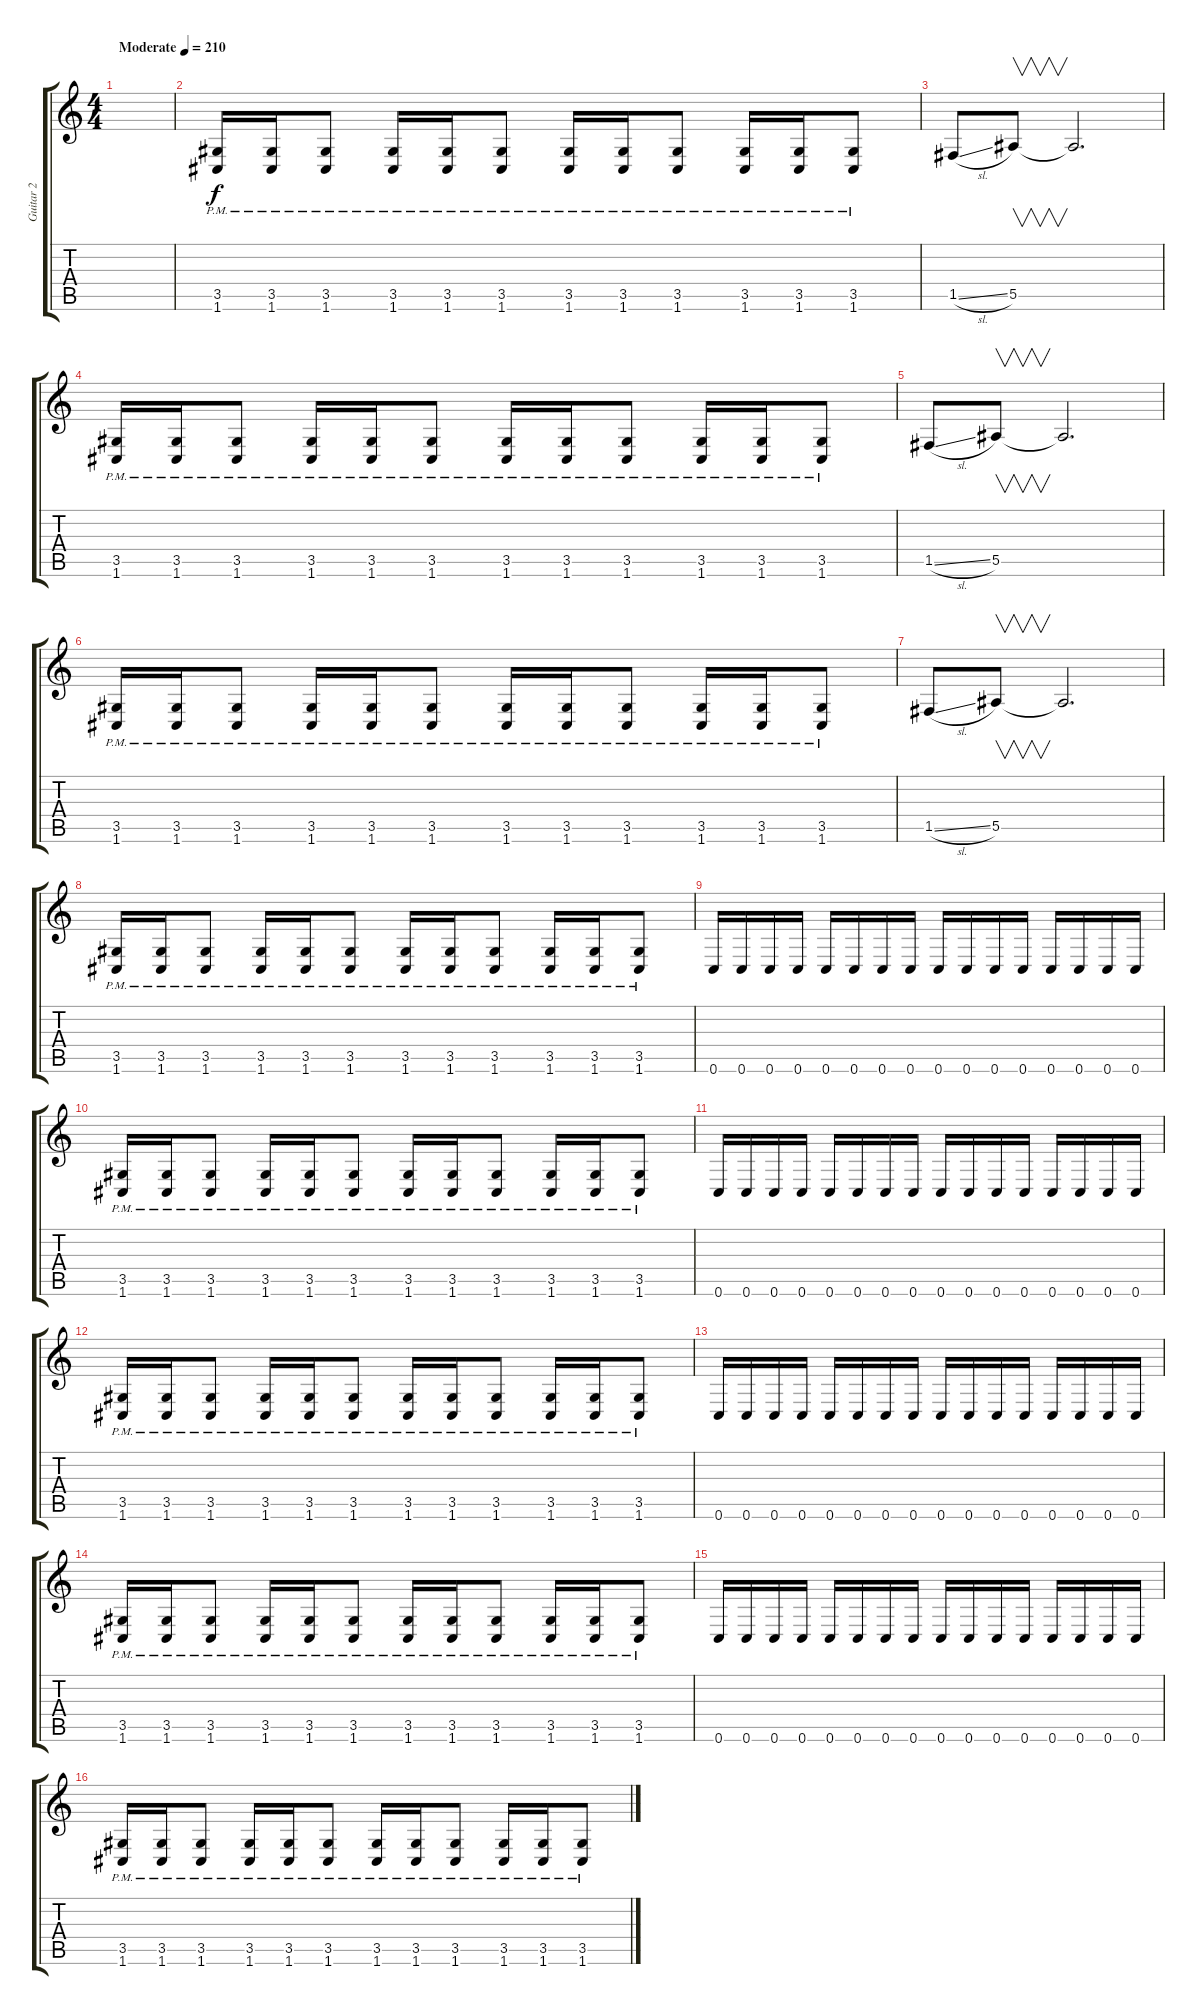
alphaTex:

\track ("Guitar 2" "Guitar 2") {instrument distortionguitar}
\staff {score tabs}
\tuning (C4 G3 Eb3 Bb2 F2 C2) {hide}
\ts (4 4)
\tempo (210 "Moderate")
\clef g2
\ks c
|
(3.5{pm} 1.6{pm}).16 (3.5{pm} 1.6{pm}).16 (3.5{pm} 1.6{pm}).8 (3.5{pm} 1.6{pm}).16 (3.5{pm} 1.6{pm}).16 (3.5{pm} 1.6{pm}).8 (3.5{pm} 1.6{pm}).16 (3.5{pm} 1.6{pm}).16 (3.5{pm} 1.6{pm}).8 (3.5{pm} 1.6{pm}).16 (3.5{pm} 1.6{pm}).16 (3.5{pm} 1.6{pm}).8 |
1.5{sl}.8 5.5.8{v} 5.5{t}.2{d} |
(3.5{pm} 1.6{pm}).16 (3.5{pm} 1.6{pm}).16 (3.5{pm} 1.6{pm}).8 (3.5{pm} 1.6{pm}).16 (3.5{pm} 1.6{pm}).16 (3.5{pm} 1.6{pm}).8 (3.5{pm} 1.6{pm}).16 (3.5{pm} 1.6{pm}).16 (3.5{pm} 1.6{pm}).8 (3.5{pm} 1.6{pm}).16 (3.5{pm} 1.6{pm}).16 (3.5{pm} 1.6{pm}).8 |
1.5{sl}.8 5.5.8{v} 5.5{t}.2{d} |
(3.5{pm} 1.6{pm}).16 (3.5{pm} 1.6{pm}).16 (3.5{pm} 1.6{pm}).8 (3.5{pm} 1.6{pm}).16 (3.5{pm} 1.6{pm}).16 (3.5{pm} 1.6{pm}).8 (3.5{pm} 1.6{pm}).16 (3.5{pm} 1.6{pm}).16 (3.5{pm} 1.6{pm}).8 (3.5{pm} 1.6{pm}).16 (3.5{pm} 1.6{pm}).16 (3.5{pm} 1.6{pm}).8 |
1.5{sl}.8 5.5.8{v} 5.5{t}.2{d} |
(3.5{pm} 1.6{pm}).16 (3.5{pm} 1.6{pm}).16 (3.5{pm} 1.6{pm}).8 (3.5{pm} 1.6{pm}).16 (3.5{pm} 1.6{pm}).16 (3.5{pm} 1.6{pm}).8 (3.5{pm} 1.6{pm}).16 (3.5{pm} 1.6{pm}).16 (3.5{pm} 1.6{pm}).8 (3.5{pm} 1.6{pm}).16 (3.5{pm} 1.6{pm}).16 (3.5{pm} 1.6{pm}).8 |
0.6.16 0.6.16 0.6.16 0.6.16 0.6.16 0.6.16 0.6.16 0.6.16 0.6.16 0.6.16 0.6.16 0.6.16 0.6.16 0.6.16 0.6.16 0.6.16 |
(3.5{pm} 1.6{pm}).16 (3.5{pm} 1.6{pm}).16 (3.5{pm} 1.6{pm}).8 (3.5{pm} 1.6{pm}).16 (3.5{pm} 1.6{pm}).16 (3.5{pm} 1.6{pm}).8 (3.5{pm} 1.6{pm}).16 (3.5{pm} 1.6{pm}).16 (3.5{pm} 1.6{pm}).8 (3.5{pm} 1.6{pm}).16 (3.5{pm} 1.6{pm}).16 (3.5{pm} 1.6{pm}).8 |
0.6.16 0.6.16 0.6.16 0.6.16 0.6.16 0.6.16 0.6.16 0.6.16 0.6.16 0.6.16 0.6.16 0.6.16 0.6.16 0.6.16 0.6.16 0.6.16 |
(3.5{pm} 1.6{pm}).16 (3.5{pm} 1.6{pm}).16 (3.5{pm} 1.6{pm}).8 (3.5{pm} 1.6{pm}).16 (3.5{pm} 1.6{pm}).16 (3.5{pm} 1.6{pm}).8 (3.5{pm} 1.6{pm}).16 (3.5{pm} 1.6{pm}).16 (3.5{pm} 1.6{pm}).8 (3.5{pm} 1.6{pm}).16 (3.5{pm} 1.6{pm}).16 (3.5{pm} 1.6{pm}).8 |
0.6.16 0.6.16 0.6.16 0.6.16 0.6.16 0.6.16 0.6.16 0.6.16 0.6.16 0.6.16 0.6.16 0.6.16 0.6.16 0.6.16 0.6.16 0.6.16 |
(3.5{pm} 1.6{pm}).16 (3.5{pm} 1.6{pm}).16 (3.5{pm} 1.6{pm}).8 (3.5{pm} 1.6{pm}).16 (3.5{pm} 1.6{pm}).16 (3.5{pm} 1.6{pm}).8 (3.5{pm} 1.6{pm}).16 (3.5{pm} 1.6{pm}).16 (3.5{pm} 1.6{pm}).8 (3.5{pm} 1.6{pm}).16 (3.5{pm} 1.6{pm}).16 (3.5{pm} 1.6{pm}).8 |
0.6.16 0.6.16 0.6.16 0.6.16 0.6.16 0.6.16 0.6.16 0.6.16 0.6.16 0.6.16 0.6.16 0.6.16 0.6.16 0.6.16 0.6.16 0.6.16 |
(3.5{pm} 1.6{pm}).16 (3.5{pm} 1.6{pm}).16 (3.5{pm} 1.6{pm}).8 (3.5{pm} 1.6{pm}).16 (3.5{pm} 1.6{pm}).16 (3.5{pm} 1.6{pm}).8 (3.5{pm} 1.6{pm}).16 (3.5{pm} 1.6{pm}).16 (3.5{pm} 1.6{pm}).8 (3.5{pm} 1.6{pm}).16 (3.5{pm} 1.6{pm}).16 (3.5{pm} 1.6{pm}).8
